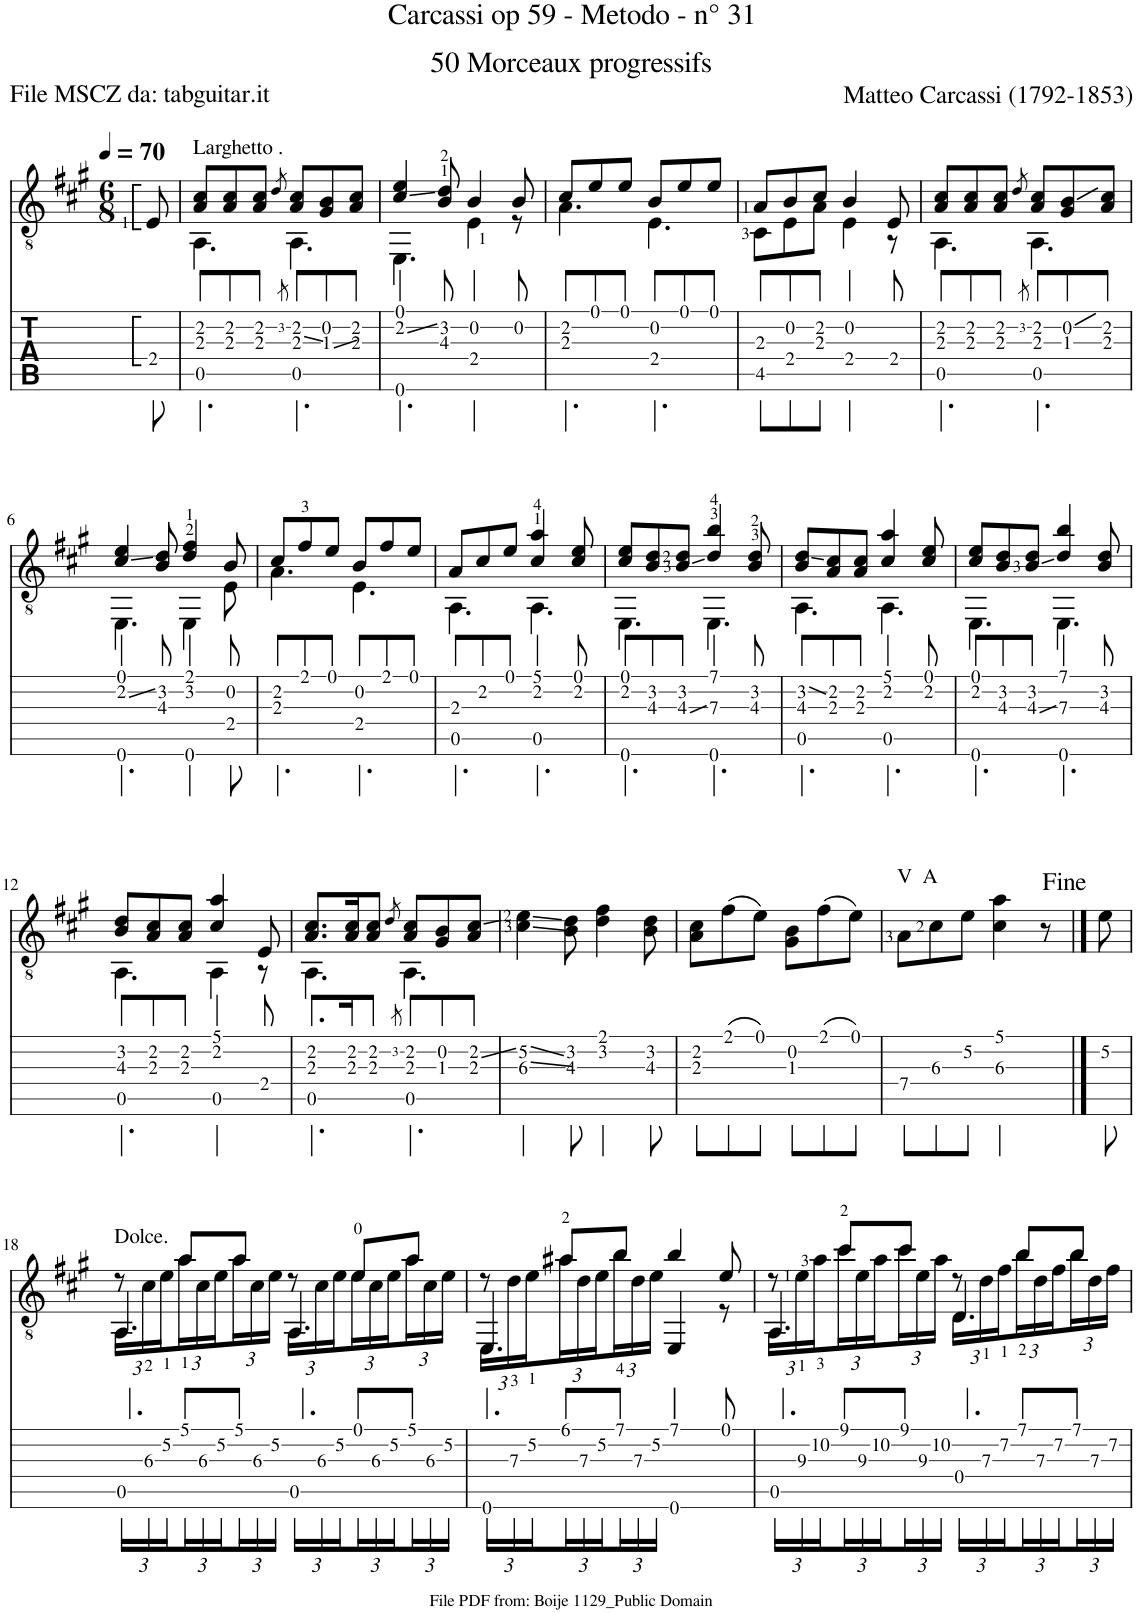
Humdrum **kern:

**kern	**kern
*part2	*part1
*staff2	*staff1
*I"Chitarra classica (Intavolatura)	*I"Guitar
*stria6	*
*	*clefGv2
*k[f#c#g#]	*k[f#c#g#]
*M6/8	*M6/8
*MM70	*MM70
=	=
8E::\	8E::/
=1	=1
*^	*^
!	!	!LO:TX:a:t=Larghetto .	!
8A/ 8c#/L	4.AA\	8A/ 8c#/L	4.AA\
8A/ 8c#/	.	8A/ 8c#/	.
8A/ 8c#/J	.	8A/ 8c#/J	.
8qd/	.	8qd/	.
8A/ 8c#/L	4.AA\	8A/ 8c#/L	4.AA\
8G#/ 8B/	.	8G#/ 8B/	.
8A/ 8c#/J	.	8A/ 8c#/J	.
=2	=2	=2	=2
4c#/ 4e/	4.EE\	4c#/ 4e/	4.EE\
8B/ 8d/	.	8B/ 8d/	.
4B/	4E\	4B/	4E\
8B/	8r	8B/	8r
=3	=3	=3	=3
8c#/L	4.A\	8c#/L	4.A\
8e/	.	8e/	.
8e/J	.	8e/J	.
8B/L	4.E\	8B/L	4.E\
8e/	.	8e/	.
8e/J	.	8e/J	.
=4	=4	=4	=4
8A/L	8C#\L	8A/L	8C#\L
8B/	8E\	8B/	8E\
8c#/J	8A\J	8c#/J	8A\J
4B/	4E\	4B/	4E\
8E/	8r	8E/	8r
=5	=5	=5	=5
8A/ 8c#/L	4.AA\	8A/ 8c#/L	4.AA\
8A/ 8c#/	.	8A/ 8c#/	.
8A/ 8c#/J	.	8A/ 8c#/J	.
8qd/	.	8qd/	.
8A/ 8c#/L	4.AA\	8A/ 8c#/L	4.AA\
8G#/ 8B/	.	8G#/ 8B/	.
8A/ 8c#/J	.	8A/ 8c#/J	.
!!LO:LB:g=z	!!
=6	=6	=6	=6
4c#/ 4e/	4.EE\	4c#/ 4e/	4.EE\
8B/ 8d/	.	8B/ 8d/	.
4d/ 4f#/	4EE\	4d/ 4f#/	4EE\
8B/	8E\	8B/	8E\
=7	=7	=7	=7
8c#/L	4.A\	8c#/L	4.A\
8f#/	.	8f#/	.
8e/J	.	8e/J	.
8B/L	4.E\	8B/L	4.E\
8f#/	.	8f#/	.
8e/J	.	8e/J	.
=8	=8	=8	=8
8A/L	4.AA\	8A/L	4.AA\
8c#/	.	8c#/	.
8e/J	.	8e/J	.
4c#/ 4a/	4.AA\	4c#/ 4a/	4.AA\
8c#/ 8e/	.	8c#/ 8e/	.
=9	=9	=9	=9
8c#/ 8e/L	4.EE\	8c#/ 8e/L	4.EE\
8B/ 8d/	.	8B/ 8d/	.
8B/ 8d/J	.	8B/ 8d/J	.
4d/ 4b/	4.EE\	4d/ 4b/	4.EE\
8B/ 8d/	.	8B/ 8d/	.
=10	=10	=10	=10
8B/ 8d/L	4.AA\	8B/ 8d/L	4.AA\
8A/ 8c#/	.	8A/ 8c#/	.
8A/ 8c#/J	.	8A/ 8c#/J	.
4c#/ 4a/	4.AA\	4c#/ 4a/	4.AA\
8c#/ 8e/	.	8c#/ 8e/	.
=11	=11	=11	=11
8c#/ 8e/L	4.EE\	8c#/ 8e/L	4.EE\
8B/ 8d/	.	8B/ 8d/	.
8B/ 8d/J	.	8B/ 8d/J	.
4d/ 4b/	4.EE\	4d/ 4b/	4.EE\
8B/ 8d/	.	8B/ 8d/	.
!!LO:LB:g=z	!!
=12	=12	=12	=12
8B/ 8d/L	4.AA\	8B/ 8d/L	4.AA\
8A/ 8c#/	.	8A/ 8c#/	.
8A/ 8c#/J	.	8A/ 8c#/J	.
4c#/ 4a/	4AA\	4c#/ 4a/	4AA\
8E/	8r	8E/	8r
=13	=13	=13	=13
8.A/ 8.c#/L	4.AA\	8.A/ 8.c#/L	4.AA\
16A/ 16c#/K	.	16A/ 16c#/K	.
8A/ 8c#/J	.	8A/ 8c#/J	.
8qd/	.	8qd/	.
8A/ 8c#/L	4.AA\	8A/ 8c#/L	4.AA\
8G#/ 8B/	.	8G#/ 8B/	.
8A/ 8c#/J	.	8A/ 8c#/J	.
*v	*v	*	*
*	*v	*v
=14	=14
4c#\ 4e\	4c#\ 4e\
8B\ 8d\	8B\ 8d\
4d\ 4f#\	4d\ 4f#\
8B\ 8d\	8B\ 8d\
=15	=15
8A\ 8c#\L	8A\ 8c#\L
(8f#\	(8f#\
8e\J)	8e\J)
8G#\ 8B\L	8G#\ 8B\L
(8f#\	(8f#\
8e\J)	8e\J)
=16	=16
!	!LO:TX:a:t=V  A
8A\L	8A\L
8c#\	8c#\
8e\J	8e\J
4c#\ 4a\	4c#\ 4a\
8r	8r
==17	==17
8e\	8e\
!!LO:LB:g=z
=18	=18
*^	*^
*	*Xbrackettup	*	*Xbrackettup
*	*^	*	*^
!	!	!	!LO:TX:a:t=Dolce.	!	!
8r	24AA\LL	4.AA/	8r	24AA\LL	4.AA/
.	24c#\	.	.	24c#\	.
.	24e\	.	.	24e\	.
8a/L	24a\	.	8a/L	24a\	.
.	24c#\	.	.	24c#\	.
.	24e\	.	.	24e\	.
8a/J	24a\	.	8a/J	24a\	.
.	24c#\	.	.	24c#\	.
.	24e\JJ	.	.	24e\JJ	.
8r	24AA\LL	4.AA/	8r	24AA\LL	4.AA/
.	24c#\	.	.	24c#\	.
.	24e\	.	.	24e\	.
8e/L	24e\	.	8e/L	24e\	.
.	24c#\	.	.	24c#\	.
.	24e\	.	.	24e\	.
8a/J	24a\	.	8a/J	24a\	.
.	24c#\	.	.	24c#\	.
.	24e\JJ	.	.	24e\JJ	.
=19	=19	=19	=19	=19	=19
8r	24EE\LL	4.EE/	8r	24EE\LL	4.EE/
.	24d\	.	.	24d\	.
.	24e\	.	.	24e\	.
8a#X/L	24a#\	.	8a#X/L	24a#\	.
.	24d\	.	.	24d\	.
.	24e\	.	.	24e\	.
8b/J	24b\	.	8b/J	24b\	.
.	24d\	.	.	24d\	.
.	24e\JJ	.	.	24e\JJ	.
4b/	4.ryy	4EE/	4b/	4.ryy	4EE/
8e/	.	8r	8e/	.	8r
=20	=20	=20	=20	=20	=20
8r	24AA\LL	4.AA/	8r	24AA\LL	4.AA/
.	24e\	.	.	24e\	.
.	24a\	.	.	24a\	.
8cc#/L	24cc#\	.	8cc#/L	24cc#\	.
.	24e\	.	.	24e\	.
.	24a\	.	.	24a\	.
8cc#/J	24cc#\	.	8cc#/J	24cc#\	.
.	24e\	.	.	24e\	.
.	24a\JJ	.	.	24a\JJ	.
8r	24D\LL	4.D/	8r	24D\LL	4.D/
.	24d\	.	.	24d\	.
.	24f#\	.	.	24f#\	.
8b/L	24b\	.	8b/L	24b\	.
.	24d\	.	.	24d\	.
.	24f#\	.	.	24f#\	.
8b/J	24b\	.	8b/J	24b\	.
.	24d\	.	.	24d\	.
.	24f#\JJ	.	.	24f#\JJ	.
*v	*v	*v	*	*	*
*	*v	*v	*v
=	=
*-	*-
